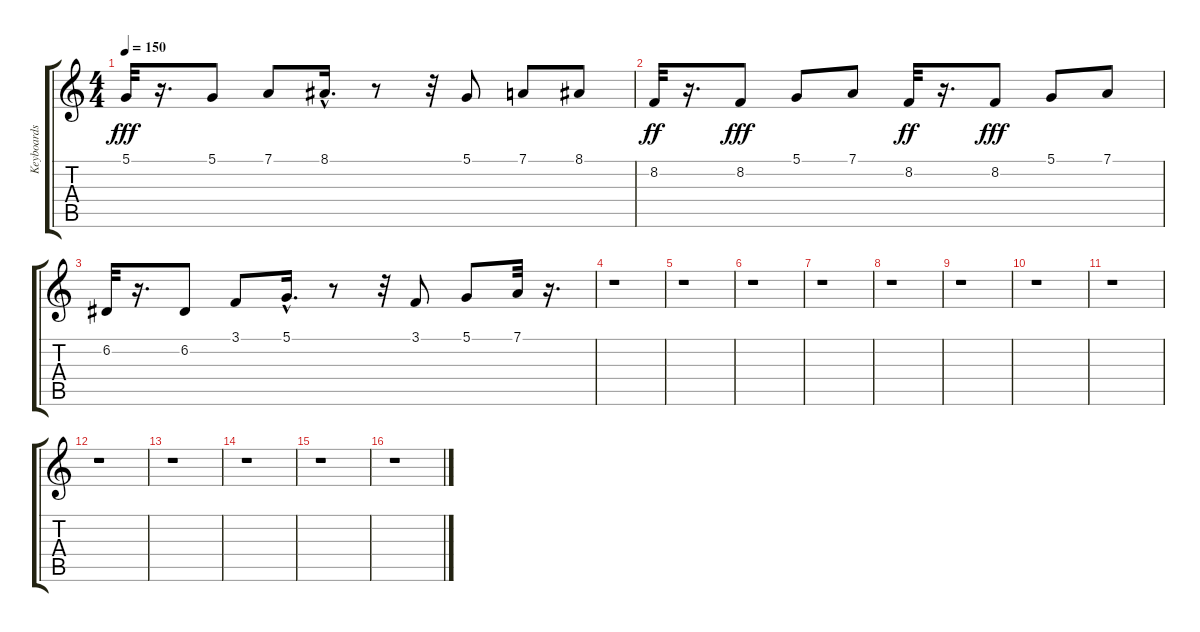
\track ("Keyboards Lead" "Keyboards ") {instrument lead2sawtooth}
\staff {score tabs}
\tuning (D4 A3 F3 C3 G2 D2) {hide}
\ts (4 4)
\tempo 150
\clef g2
\ks c
5.1.32{dy fff} r.16{d} 5.1.8 7.1.8 8.1{hac}.16{d} r.8 r.32 5.1.8 7.1.8 8.1.8 |
8.2.32{dy ff} r.16{d} 8.2.8{dy fff} 5.1.8 7.1.8 8.2.32{dy ff} r.16{d} 8.2.8{dy fff} 5.1.8 7.1.8 |
6.2.32 r.16{d} 6.2.8 3.1.8 5.1{hac}.16{d} r.8 r.32 3.1.8 5.1.8 7.1.32 r.16{d} |
r.1 |
r.1 |
r.1 |
r.1 |
r.1 |
r.1 |
r.1 |
r.1 |
r.1 |
r.1 |
r.1 |
r.1 |
r.1
